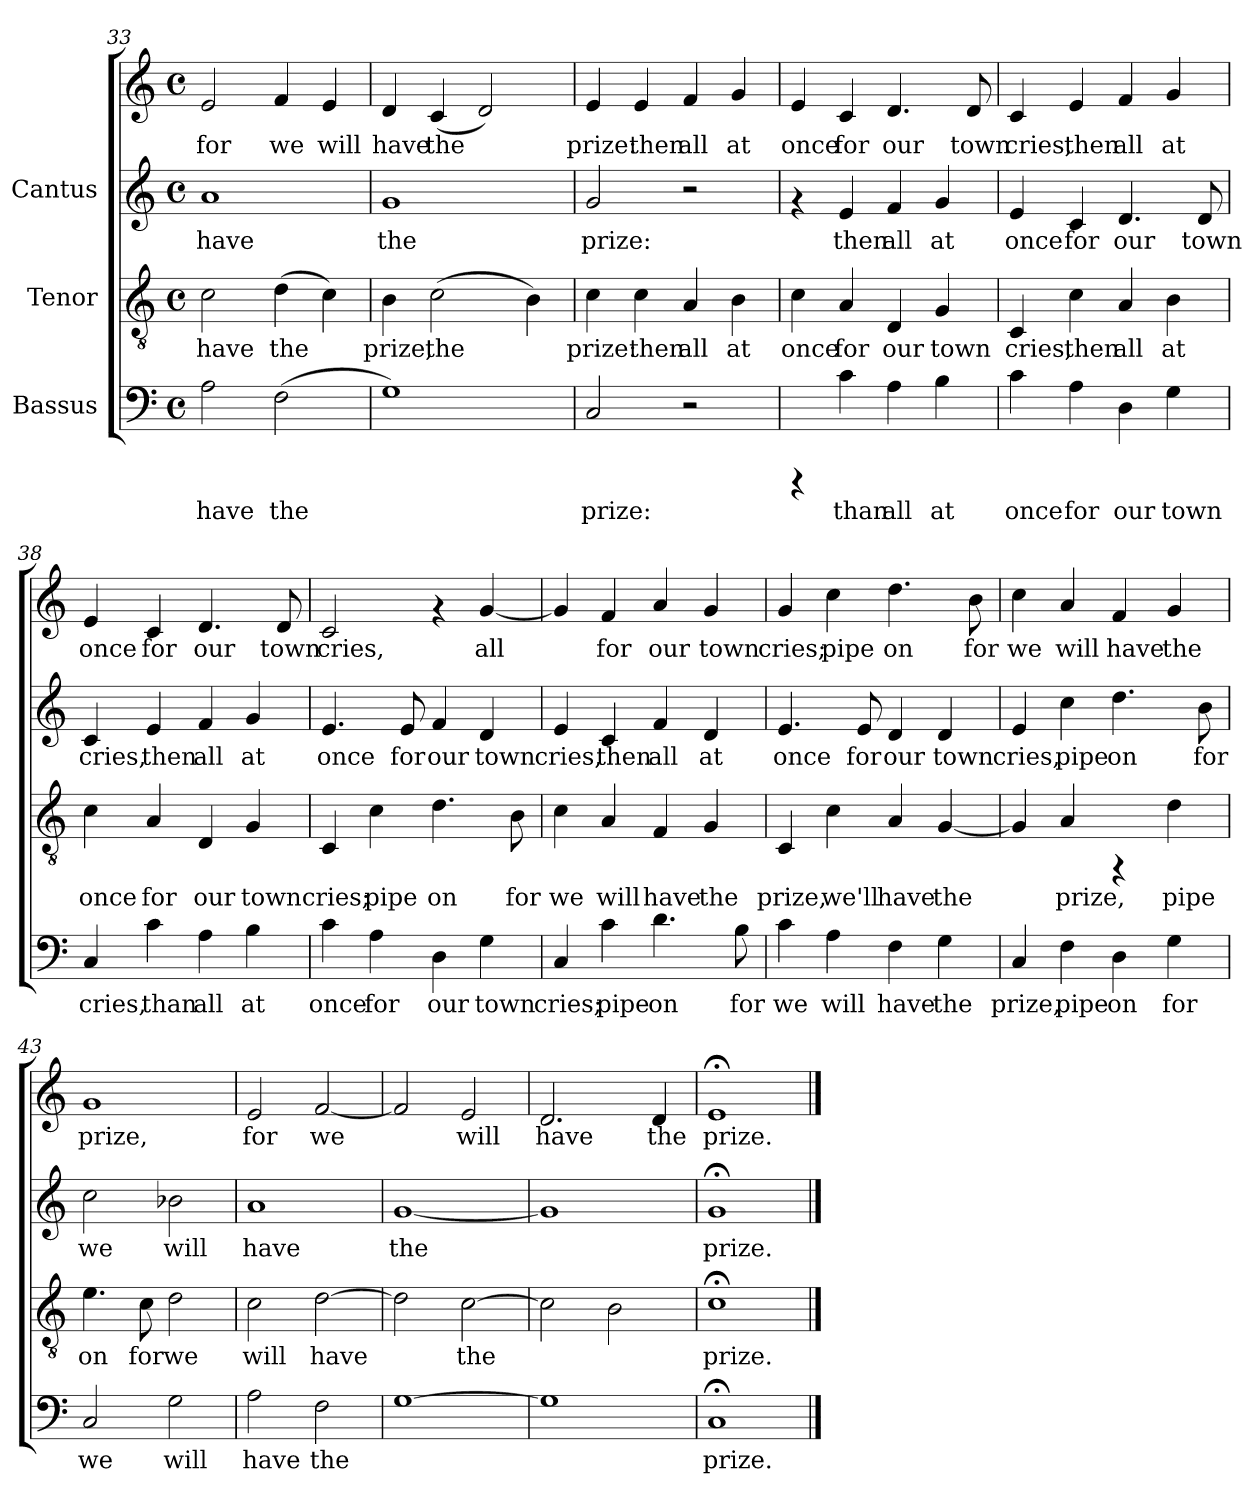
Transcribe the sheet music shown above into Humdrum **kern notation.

**kern	**text	**kern	**text	**kern	**text	**kern	**text
*part3	*part3	*part2	*part2	*part1	*part1	*part1	*part1
*staff4	*staff4	*staff3	*staff3	*staff2	*staff2	*staff1	*staff1
*I"Bassus	*	*I"Tenor	*	*I"Cantus	*	*	*
!!LO:LB:g=z
*clefF4	*	*clefGv2	*	*clefG2	*	*clefG2	*
*M4/4	*	*M4/4	*	*M4/4	*	*M4/4	*
*met(c)	*	*met(c)	*	*met(c)	*	*met(c)	*
=33	=33	=33	=33	=33	=33	=33	=33
!	!LO:LY:b:cj	!	!LO:LY:b:cj	!	!LO:LY:b:cj	!	!LO:LY:b:cj
2A\	have	2c\	have	1a	have	2e/	for
!	!LO:LY:b:cj	!	!LO:LY:b:cj	!	!	!	!LO:LY:b:cj
(>2F\	the	(>4d\	the	.	.	4f/	we
!	!	!	!LO:LY:b:cj	!	!	!	!LO:LY:b:cj
.	.	4c\)	.	.	.	4e/	will
=34	=34	=34	=34	=34	=34	=34	=34
!	!	!	!LO:LY:b:cj	!	!LO:LY:b:cj	!	!LO:LY:b:cj
1G)	.	4B\	prize,	1g	the	4d/	have
!	!	!	!LO:LY:b:cj	!	!	!	!LO:LY:b:cj
.	.	(>2c\	the	.	.	(<4c/	the
!	!	!	!	!	!	!	!LO:LY:b:cj
.	.	.	.	.	.	2d/)	.
!	!	!	!LO:LY:b:cj	!	!	!	!
.	.	4B\)	.	.	.	.	.
=35	=35	=35	=35	=35	=35	=35	=35
!	!LO:LY:b:cj	!	!LO:LY:b:cj	!	!LO:LY:b:cj	!	!LO:LY:b:cj
2C/	prize:	4c\	prize:	2g/	prize:	4e/	prize:
!	!	!	!LO:LY:b:cj	!	!	!	!LO:LY:b:cj
.	.	4c\	then	.	.	4e/	then
!	!	!	!LO:LY:b:cj	!	!	!	!LO:LY:b:cj
2r	.	4A/	all	2r	.	4f/	all
!	!	!	!LO:LY:b:cj	!	!	!	!LO:LY:b:cj
.	.	4B\	at	.	.	4g/	at
=36	=36	=36	=36	=36	=36	=36	=36
!	!	!	!LO:LY:b:cj	!	!	!	!LO:LY:b:cj
4rCCC	.	4c\	once	4rf	.	4e/	once
!	!LO:LY:b:cj	!	!LO:LY:b:cj	!	!LO:LY:b:cj	!	!LO:LY:b:cj
4c\	than	4A/	for	4e/	then	4c/	for
!	!LO:LY:b:cj	!	!LO:LY:b:cj	!	!LO:LY:b:cj	!	!LO:LY:b:cj
4A\	all	4D/	our	4f/	all	4.d/	our
!	!LO:LY:b:cj	!	!LO:LY:b:cj	!	!LO:LY:b:cj	!	!
4B\	at	4G/	town	4g/	at	.	.
!	!	!	!	!	!	!	!LO:LY:b:cj
.	.	.	.	.	.	8d/	town
=37	=37	=37	=37	=37	=37	=37	=37
!	!LO:LY:b:cj	!	!LO:LY:b:cj	!	!LO:LY:b:cj	!	!LO:LY:b:cj
4c\	once	4C/	cries,	4e/	once	4c/	cries,
!	!LO:LY:b:cj	!	!LO:LY:b:cj	!	!LO:LY:b:cj	!	!LO:LY:b:cj
4A\	for	4c\	then	4c/	for	4e/	then
!	!LO:LY:b:cj	!	!LO:LY:b:cj	!	!LO:LY:b:cj	!	!LO:LY:b:cj
4D\	our	4A/	all	4.d/	our	4f/	all
!	!LO:LY:b:cj	!	!LO:LY:b:cj	!	!	!	!LO:LY:b:cj
4G\	town	4B\	at	.	.	4g/	at
!	!	!	!	!	!LO:LY:b:cj	!	!
.	.	.	.	8d/	town	.	.
!!LO:PB:g=z
=38	=38	=38	=38	=38	=38	=38	=38
!	!LO:LY:b:cj	!	!LO:LY:b:cj	!	!LO:LY:b:cj	!	!LO:LY:b:cj
4C/	cries,	4c\	once	4c/	cries,	4e/	once
!	!LO:LY:b:cj	!	!LO:LY:b:cj	!	!LO:LY:b:cj	!	!LO:LY:b:cj
4c\	than	4A/	for	4e/	then	4c/	for
!	!LO:LY:b:cj	!	!LO:LY:b:cj	!	!LO:LY:b:cj	!	!LO:LY:b:cj
4A\	all	4D/	our	4f/	all	4.d/	our
!	!LO:LY:b:cj	!	!LO:LY:b:cj	!	!LO:LY:b:cj	!	!
4B\	at	4G/	town	4g/	at	.	.
!	!	!	!	!	!	!	!LO:LY:b:cj
.	.	.	.	.	.	8d/	town
=39	=39	=39	=39	=39	=39	=39	=39
!	!LO:LY:b:cj	!	!LO:LY:b:cj	!	!LO:LY:b:cj	!	!LO:LY:b:cj
4c\	once	4C/	cries;	4.e/	once	2c/	cries,
!	!LO:LY:b:cj	!	!LO:LY:b:cj	!	!	!	!
4A\	for	4c\	pipe	.	.	.	.
!	!	!	!	!	!LO:LY:b:cj	!	!
.	.	.	.	8e/	for	.	.
!	!LO:LY:b:cj	!	!LO:LY:b:cj	!	!LO:LY:b:cj	!	!
4D\	our	4.d\	on	4f/	our	4rf	.
!	!LO:LY:b:cj	!	!	!	!LO:LY:b:cj	!	!LO:LY:b:cj
4G\	town	.	.	4d/	town	[<4g/	all
!	!	!	!LO:LY:b:cj	!	!	!	!
.	.	8B\	for	.	.	.	.
=40	=40	=40	=40	=40	=40	=40	=40
!	!LO:LY:b:cj	!	!LO:LY:b:cj	!	!LO:LY:b:cj	!	!LO:LY:b:cj
4C/	cries;	4c\	we	4e/	cries,	4g/]	.
!	!LO:LY:b:cj	!	!LO:LY:b:cj	!	!LO:LY:b:cj	!	!LO:LY:b:cj
4c\	pipe	4A/	will	4c/	then	4f/	for
!	!LO:LY:b:cj	!	!LO:LY:b:cj	!	!LO:LY:b:cj	!	!LO:LY:b:cj
4.d\	on	4F/	have	4f/	all	4a/	our
!	!	!	!LO:LY:b:cj	!	!LO:LY:b:cj	!	!LO:LY:b:cj
.	.	4G/	the	4d/	at	4g/	town
!	!LO:LY:b:cj	!	!	!	!	!	!
8B\	for	.	.	.	.	.	.
=41	=41	=41	=41	=41	=41	=41	=41
!	!LO:LY:b:cj	!	!LO:LY:b:cj	!	!LO:LY:b:cj	!	!LO:LY:b:cj
4c\	we	4C/	prize,	4.e/	once	4g/	cries;
!	!LO:LY:b:cj	!	!LO:LY:b:cj	!	!	!	!LO:LY:b:cj
4A\	will	4c\	we'll	.	.	4cc\	pipe
!	!	!	!	!	!LO:LY:b:cj	!	!
.	.	.	.	8e/	for	.	.
!	!LO:LY:b:cj	!	!LO:LY:b:cj	!	!LO:LY:b:cj	!	!LO:LY:b:cj
4F\	have	4A/	have	4d/	our	4.dd\	on
!	!LO:LY:b:cj	!	!LO:LY:b:cj	!	!LO:LY:b:cj	!	!
4G\	the	[<4G/	the	4d/	town	.	.
!	!	!	!	!	!	!	!LO:LY:b:cj
.	.	.	.	.	.	8b\	for
!!LO:LB:g=z
=42	=42	=42	=42	=42	=42	=42	=42
!	!LO:LY:b:cj	!	!LO:LY:b:cj	!	!LO:LY:b:cj	!	!LO:LY:b:cj
4C/	prize,	4G/]	.	4e/	cries,	4cc\	we
!	!LO:LY:b:cj	!	!LO:LY:b:cj	!	!LO:LY:b:cj	!	!LO:LY:b:cj
4F\	pipe	4A/	prize,	4cc\	pipe	4a/	will
!	!LO:LY:b:cj	!	!	!	!LO:LY:b:cj	!	!LO:LY:b:cj
4D\	on	4rFF	.	4.dd\	on	4f/	have
!	!LO:LY:b:cj	!	!LO:LY:b:cj	!	!	!	!LO:LY:b:cj
4G\	for	4d\	pipe	.	.	4g/	the
!	!	!	!	!	!LO:LY:b:cj	!	!
.	.	.	.	8b\	for	.	.
=43	=43	=43	=43	=43	=43	=43	=43
!	!LO:LY:b:cj	!	!LO:LY:b:cj	!	!LO:LY:b:cj	!	!LO:LY:b:cj
2C/	we	4.e\	on	2cc\	we	1g	prize,
!	!	!	!LO:LY:b:cj	!	!	!	!
.	.	8c\	for	.	.	.	.
!	!LO:LY:b:cj	!	!LO:LY:b:cj	!	!LO:LY:b:cj	!	!
2G\	will	2d\	we	2b-X\	will	.	.
=44	=44	=44	=44	=44	=44	=44	=44
!	!LO:LY:b:cj	!	!LO:LY:b:cj	!	!LO:LY:b:cj	!	!LO:LY:b:cj
2A\	have	2c\	will	1a	have	2e/	for
!	!LO:LY:b:cj	!	!LO:LY:b:cj	!	!	!	!LO:LY:b:cj
2F\	the	[>2d\	have	.	.	[<2f/	we
=45	=45	=45	=45	=45	=45	=45	=45
!	!	!	!LO:LY:b:cj	!	!LO:LY:b:cj	!	!LO:LY:b:cj
[>1G	.	2d\]	.	[<1g	the	2f/]	.
!	!	!	!LO:LY:b:cj	!	!	!	!LO:LY:b:cj
.	.	[>2c\	the	.	.	2e/	will
=46	=46	=46	=46	=46	=46	=46	=46
!	!	!	!	!	!	!	!LO:LY:b:cj
1G]	.	2c\]	.	1g]	.	2.d/	have
.	.	2B\	.	.	.	.	.
!	!	!	!	!	!	!	!LO:LY:b:cj
.	.	.	.	.	.	4d/	the
=47	=47	=47	=47	=47	=47	=47	=47
!	!LO:LY:b:cj	!	!LO:LY:b:cj	!	!LO:LY:b:cj	!	!LO:LY:b:cj
1C;<	prize.	1c;<	prize.	1g;<	prize.	1e;<	prize.
==	==	==	==	==	==	==	==
*-	*-	*-	*-	*-	*-	*-	*-
